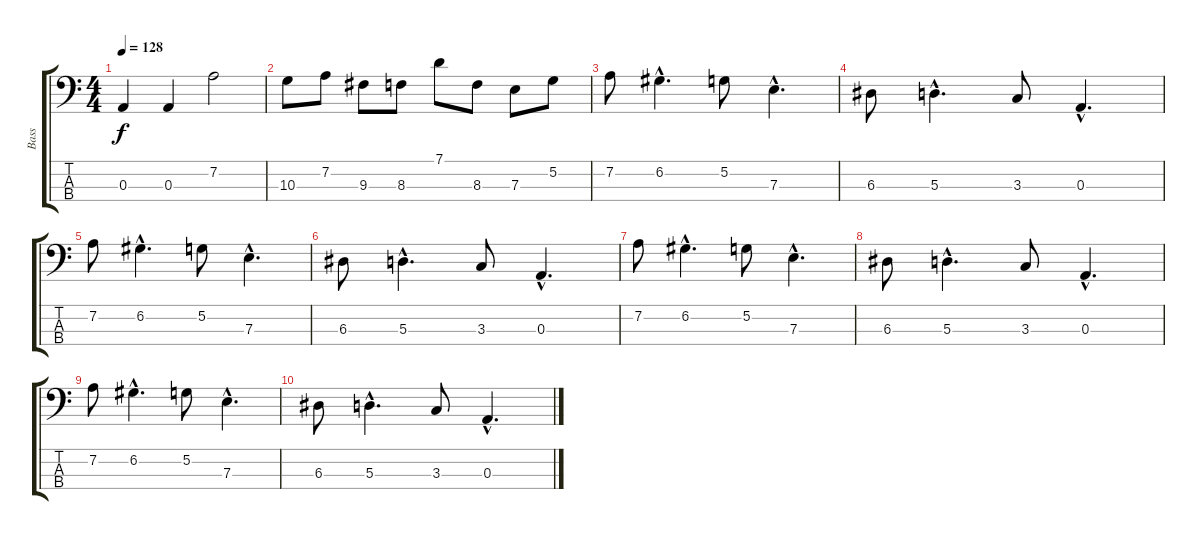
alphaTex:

\track ("Bass" "Bass") {instrument electricbassfinger}
\staff {score tabs}
\tuning (G2 D2 A1 E1) {hide}
\ts (4 4)
\tempo 128
\clef f4
\ks c
0.3.4{dy f} 0.3.4 7.2.2 |
10.3.8 7.2.8 9.3.8 8.3.8 7.1.8 8.3.8 7.3.8 5.2.8 |
7.2.8 6.2{hac}.4{d} 5.2.8 7.3{hac}.4{d} |
6.3.8 5.3{hac}.4{d} 3.3.8 0.3{hac}.4{d} |
7.2.8 6.2{hac}.4{d} 5.2.8 7.3{hac}.4{d} |
6.3.8 5.3{hac}.4{d} 3.3.8 0.3{hac}.4{d} |
7.2.8 6.2{hac}.4{d} 5.2.8 7.3{hac}.4{d} |
6.3.8 5.3{hac}.4{d} 3.3.8 0.3{hac}.4{d} |
7.2.8 6.2{hac}.4{d} 5.2.8 7.3{hac}.4{d} |
6.3.8 5.3{hac}.4{d} 3.3.8 0.3{hac}.4{d}
